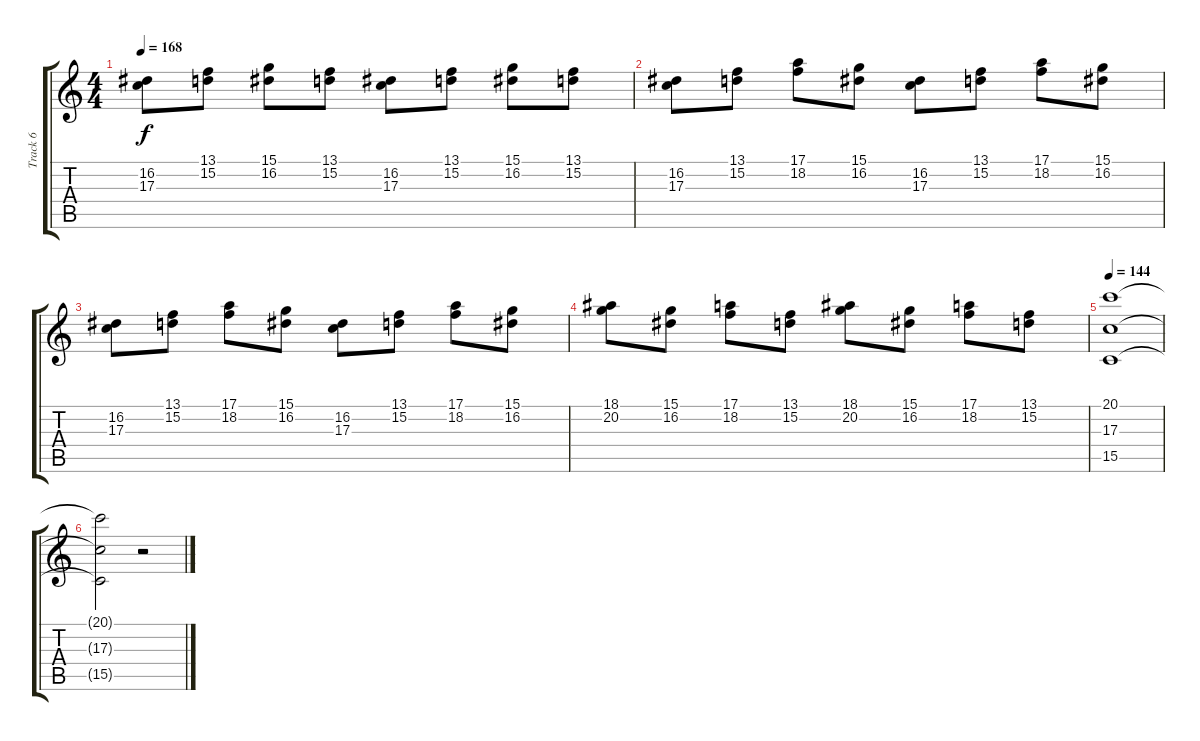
\track ("Track 6" "Track 6") {instrument stringensemble1}
\staff {score tabs}
\tuning (E4 B3 G3 D3 A2 E2) {hide}
\ts (4 4)
\tempo 168
\clef g2
\ks c
(16.2 17.3).8{dy f} (13.1 15.2).8 (15.1 16.2).8 (13.1 15.2).8 (16.2 17.3).8 (13.1 15.2).8 (15.1 16.2).8 (13.1 15.2).8 |
(16.2 17.3).8 (13.1 15.2).8 (17.1 18.2).8 (15.1 16.2).8 (16.2 17.3).8 (13.1 15.2).8 (17.1 18.2).8 (15.1 16.2).8 |
(16.2 17.3).8 (13.1 15.2).8 (17.1 18.2).8 (15.1 16.2).8 (16.2 17.3).8 (13.1 15.2).8 (17.1 18.2).8 (15.1 16.2).8 |
(18.1 20.2).8 (15.1 16.2).8 (17.1 18.2).8 (13.1 15.2).8 (18.1 20.2).8 (15.1 16.2).8 (17.1 18.2).8 (13.1 15.2).8 |
\tempo 144
(20.1 17.3 15.5).1 |
(20.1{t} 17.3{t} 15.5{t}).2 r.2
